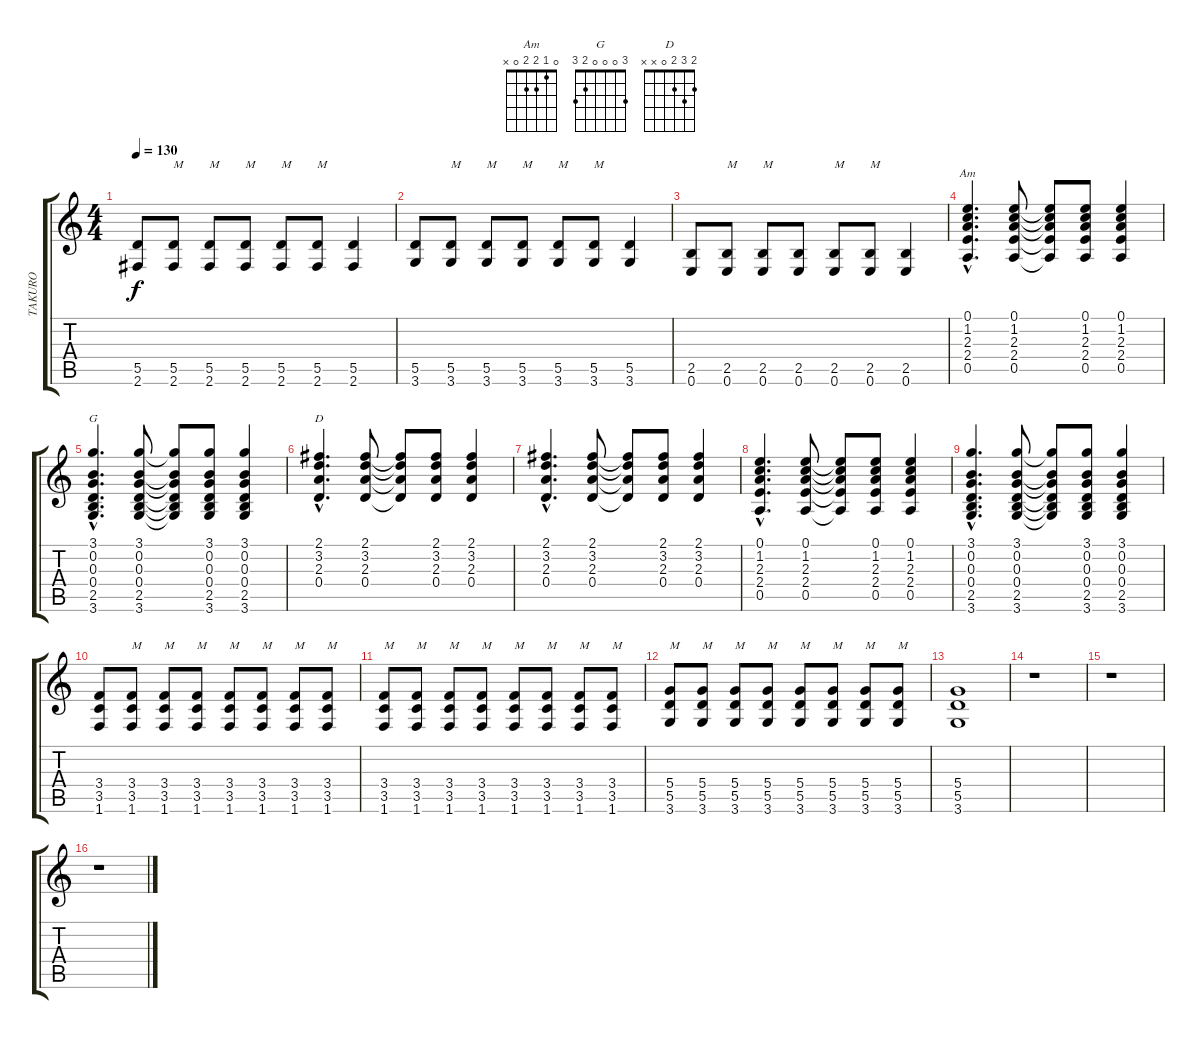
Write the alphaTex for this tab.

\track ("TAKURO" "TAKURO") {instrument distortionguitar}
\staff {score tabs}
\tuning (E4 B3 G3 D3 A2 E2) {hide}
\chord ("Am" 0 1 2 2 0 x)
\chord ("G" 3 0 0 0 2 3)
\chord ("D" 2 3 2 0 x x)
\ts (4 4)
\tempo 130
\clef g2
\ks c
(5.5 2.6).8{dy f} (5.5 2.6).8{txt "M"} (5.5 2.6).8{txt "M"} (5.5 2.6).8{txt "M"} (5.5 2.6).8{txt "M"} (5.5 2.6).8{txt "M"} (5.5 2.6).4 |
(5.5 3.6).8 (5.5 3.6).8{txt "M"} (5.5 3.6).8{txt "M"} (5.5 3.6).8{txt "M"} (5.5 3.6).8{txt "M"} (5.5 3.6).8{txt "M"} (5.5 3.6).4 |
(2.5 0.6).8 (2.5 0.6).8{txt "M"} (2.5 0.6).8{txt "M"} (2.5 0.6).8 (2.5 0.6).8{txt "M"} (2.5 0.6).8{txt "M"} (2.5 0.6).4 |
(0.1{hac} 1.2{hac} 2.3{hac} 2.4{hac} 0.5{hac}).4{d ch "Am"} (0.1 1.2 2.3 2.4 0.5).8 (0.1{t} 1.2{t} 2.3{t} 2.4{t} 0.5{t}).8 (0.1 1.2 2.3 2.4 0.5).8 (0.1 1.2 2.3 2.4 0.5).4 |
(3.1{hac} 0.2{hac} 0.3{hac} 0.4{hac} 2.5{hac} 3.6{hac}).4{d ch "G"} (3.1 0.2 0.3 0.4 2.5 3.6).8 (3.1{t} 0.2{t} 0.3{t} 0.4{t} 2.5{t} 3.6{t}).8 (3.1 0.2 0.3 0.4 2.5 3.6).8 (3.1 0.2 0.3 0.4 2.5 3.6).4 |
(2.1{hac} 3.2{hac} 2.3{hac} 0.4{hac}).4{d ch "D"} (2.1 3.2 2.3 0.4).8 (2.1{t} 3.2{t} 2.3{t} 0.4{t}).8 (2.1 3.2 2.3 0.4).8 (2.1 3.2 2.3 0.4).4 |
(2.1{hac} 3.2{hac} 2.3{hac} 0.4{hac}).4{d} (2.1 3.2 2.3 0.4).8 (2.1{t} 3.2{t} 2.3{t} 0.4{t}).8 (2.1 3.2 2.3 0.4).8 (2.1 3.2 2.3 0.4).4 |
(0.1{hac} 1.2{hac} 2.3{hac} 2.4{hac} 0.5{hac}).4{d} (0.1 1.2 2.3 2.4 0.5).8 (0.1{t} 1.2{t} 2.3{t} 2.4{t} 0.5{t}).8 (0.1 1.2 2.3 2.4 0.5).8 (0.1 1.2 2.3 2.4 0.5).4 |
(3.1{hac} 0.2{hac} 0.3{hac} 0.4{hac} 2.5{hac} 3.6{hac}).4{d} (3.1 0.2 0.3 0.4 2.5 3.6).8 (3.1{t} 0.2{t} 0.3{t} 0.4{t} 2.5{t} 3.6{t}).8 (3.1 0.2 0.3 0.4 2.5 3.6).8 (3.1 0.2 0.3 0.4 2.5 3.6).4 |
(3.4 3.5 1.6).8 (3.4 3.5 1.6).8{txt "M"} (3.4 3.5 1.6).8{txt "M"} (3.4 3.5 1.6).8{txt "M"} (3.4 3.5 1.6).8{txt "M"} (3.4 3.5 1.6).8{txt "M"} (3.4 3.5 1.6).8{txt "M"} (3.4 3.5 1.6).8{txt "M"} |
(3.4 3.5 1.6).8{txt "M"} (3.4 3.5 1.6).8{txt "M"} (3.4 3.5 1.6).8{txt "M"} (3.4 3.5 1.6).8{txt "M"} (3.4 3.5 1.6).8{txt "M"} (3.4 3.5 1.6).8{txt "M"} (3.4 3.5 1.6).8{txt "M"} (3.4 3.5 1.6).8{txt "M"} |
(5.4 5.5 3.6).8{txt "M"} (5.4 5.5 3.6).8{txt "M"} (5.4 5.5 3.6).8{txt "M"} (5.4 5.5 3.6).8{txt "M"} (5.4 5.5 3.6).8{txt "M"} (5.4 5.5 3.6).8{txt "M"} (5.4 5.5 3.6).8{txt "M"} (5.4 5.5 3.6).8{txt "M"} |
(5.4 5.5 3.6).1 |
r.1 |
r.1 |
r.1
